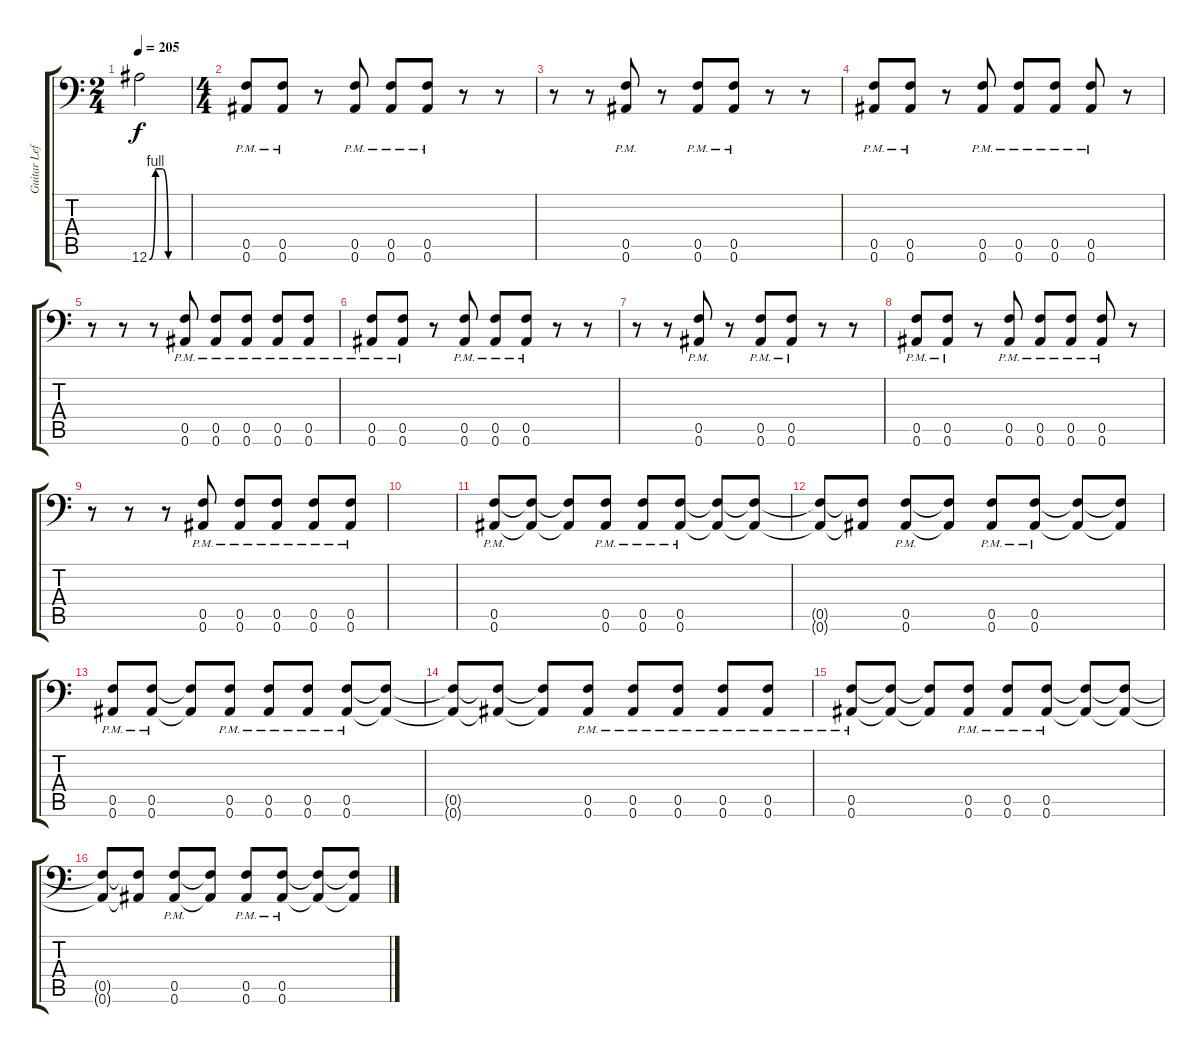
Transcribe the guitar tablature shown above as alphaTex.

\track ("Guitar Left" "Guitar Lef") {instrument distortionguitar}
\staff {score tabs}
\tuning (C4 G3 Eb3 Bb2 F2 Bb1) {hide}
\ts (2 4)
\tempo 205
\clef f4
\ks c
12.6{be (custom 0 0 10 4 20 4 30 0 60 0)}.2{dy f} |
\ts (4 4)
(0.5{pm} 0.6{pm}).8 (0.5{pm} 0.6{pm}).8 r.8 (0.5{pm} 0.6{pm}).8 (0.5{pm} 0.6{pm}).8 (0.5{pm} 0.6{pm}).8 r.8 r.8 |
r.8 r.8 (0.5{pm} 0.6{pm}).8 r.8 (0.5{pm} 0.6{pm}).8 (0.5{pm} 0.6{pm}).8 r.8 r.8 |
(0.5{pm} 0.6{pm}).8 (0.5{pm} 0.6{pm}).8 r.8 (0.5{pm} 0.6{pm}).8 (0.5{pm} 0.6{pm}).8 (0.5{pm} 0.6{pm}).8 (0.5{pm} 0.6{pm}).8 r.8 |
r.8 r.8 r.8 (0.5{pm} 0.6{pm}).8 (0.5{pm} 0.6{pm}).8 (0.5{pm} 0.6{pm}).8 (0.5{pm} 0.6{pm}).8 (0.5{pm} 0.6{pm}).8 |
(0.5{pm} 0.6{pm}).8 (0.5{pm} 0.6{pm}).8 r.8 (0.5{pm} 0.6{pm}).8 (0.5{pm} 0.6{pm}).8 (0.5{pm} 0.6{pm}).8 r.8 r.8 |
r.8 r.8 (0.5{pm} 0.6{pm}).8 r.8 (0.5{pm} 0.6{pm}).8 (0.5{pm} 0.6{pm}).8 r.8 r.8 |
(0.5{pm} 0.6{pm}).8 (0.5{pm} 0.6{pm}).8 r.8 (0.5{pm} 0.6{pm}).8 (0.5{pm} 0.6{pm}).8 (0.5{pm} 0.6{pm}).8 (0.5{pm} 0.6{pm}).8 r.8 |
r.8 r.8 r.8 (0.5{pm} 0.6{pm}).8 (0.5{pm} 0.6{pm}).8 (0.5{pm} 0.6{pm}).8 (0.5{pm} 0.6{pm}).8 (0.5{pm} 0.6{pm}).8 |
|
(0.5{pm} 0.6{pm}).8 (0.5{t} 0.6{t}).8 (0.5{t} 0.6{t}).8 (0.5{pm} 0.6{pm}).8 (0.5{pm} 0.6{pm}).8 (0.5{pm} 0.6{pm}).8 (0.5{t} 0.6{t}).8 (0.5{t} 0.6{t}).8 |
(0.5{t} 0.6{t}).8 (0.5{t} 0.6{t}).8 (0.5{pm} 0.6{pm}).8 (0.5{t} 0.6{t}).8 (0.5{pm} 0.6{pm}).8 (0.5{pm} 0.6{pm}).8 (0.5{t} 0.6{t}).8 (0.5{t} 0.6{t}).8 |
(0.5{pm} 0.6{pm}).8 (0.5{pm} 0.6{pm}).8 (0.5{t} 0.6{t}).8 (0.5{pm} 0.6{pm}).8 (0.5{pm} 0.6{pm}).8 (0.5{pm} 0.6{pm}).8 (0.5{pm} 0.6{pm}).8 (0.5{t} 0.6{t}).8 |
(0.5{t} 0.6{t}).8 (0.5{t} 0.6{t}).8 (0.5{t} 0.6{t}).8 (0.5{pm} 0.6{pm}).8 (0.5{pm} 0.6{pm}).8 (0.5{pm} 0.6{pm}).8 (0.5{pm} 0.6{pm}).8 (0.5{pm} 0.6{pm}).8 |
(0.5{pm} 0.6{pm}).8 (0.5{t} 0.6{t}).8 (0.5{t} 0.6{t}).8 (0.5{pm} 0.6{pm}).8 (0.5{pm} 0.6{pm}).8 (0.5{pm} 0.6{pm}).8 (0.5{t} 0.6{t}).8 (0.5{t} 0.6{t}).8 |
(0.5{t} 0.6{t}).8 (0.5{t} 0.6{t}).8 (0.5{pm} 0.6{pm}).8 (0.5{t} 0.6{t}).8 (0.5{pm} 0.6{pm}).8 (0.5{pm} 0.6{pm}).8 (0.5{t} 0.6{t}).8 (0.5{t} 0.6{t}).8
